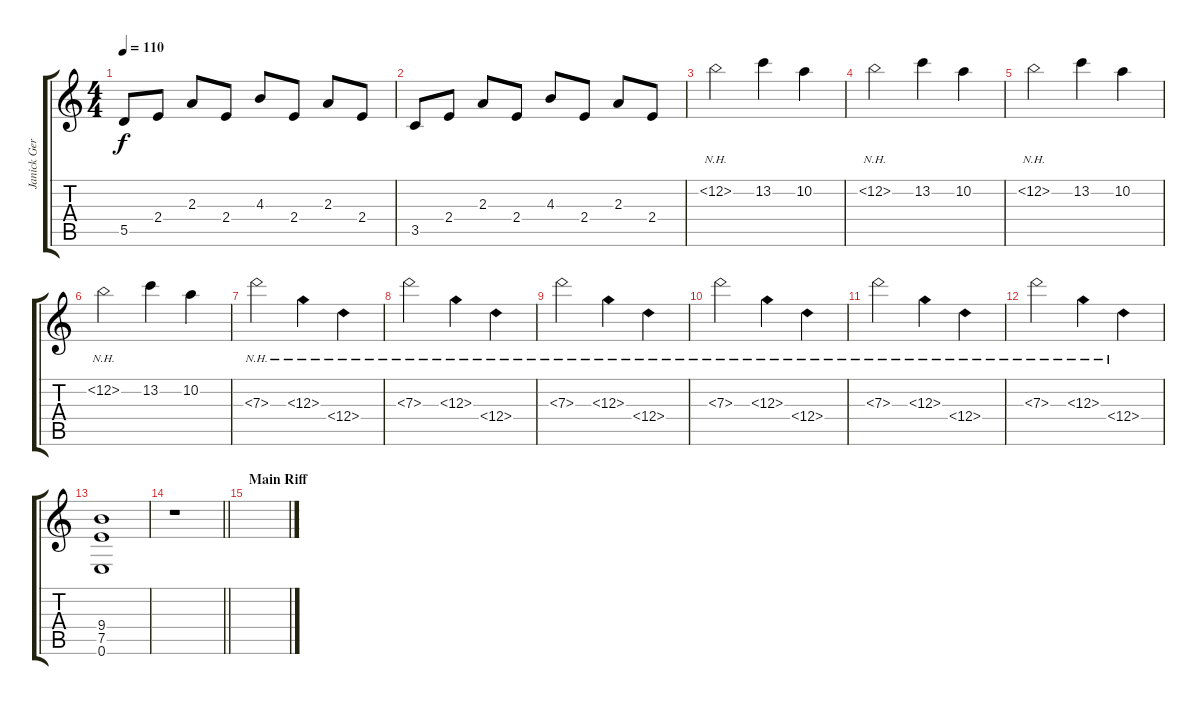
\track ("Janick Gers (Clean)" "Janick Ger") {instrument electricguitarclean}
\staff {score tabs}
\tuning (E4 B3 G3 D3 A2 E2) {hide}
\ts (4 4)
\tempo 110
\clef g2
\ks c
5.5.8{dy f} 2.4.8 2.3.8 2.4.8 4.3.8 2.4.8 2.3.8 2.4.8 |
3.5.8 2.4.8 2.3.8 2.4.8 4.3.8 2.4.8 2.3.8 2.4.8 |
12.2{nh}.2 13.2.4 10.2.4 |
12.2{nh}.2 13.2.4 10.2.4 |
12.2{nh}.2 13.2.4 10.2.4 |
12.2{nh}.2 13.2.4 10.2.4 |
7.3{nh}.2 12.3{nh}.4 12.4{nh}.4 |
7.3{nh}.2 12.3{nh}.4 12.4{nh}.4 |
7.3{nh}.2 12.3{nh}.4 12.4{nh}.4 |
7.3{nh}.2 12.3{nh}.4 12.4{nh}.4 |
7.3{nh}.2 12.3{nh}.4 12.4{nh}.4 |
7.3{nh}.2 12.3{nh}.4 12.4{nh}.4 |
(9.4 7.5 0.6).1 |
\barLineRight lightlight
r.1 |
\section ("" "Main Riff")
